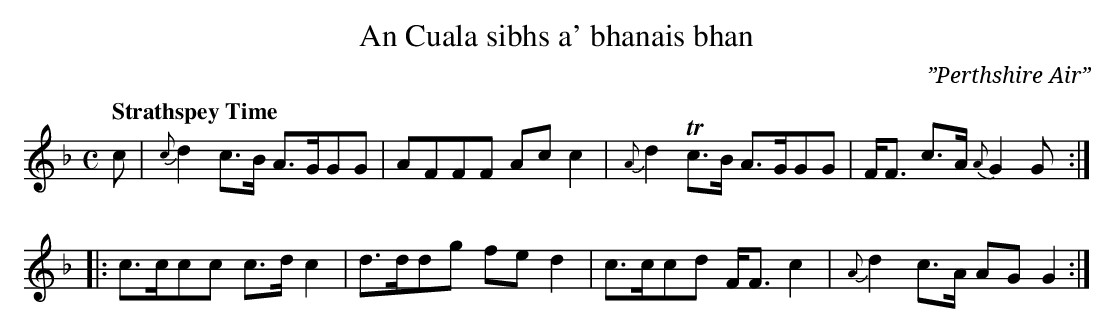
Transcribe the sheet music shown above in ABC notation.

X:1
T:Cuala sibhs a' bhanais bhan, An
M:C
L:1/8
Q:"Strathspey Time"
O:”Perthshire Air”
K:Gdor
c|{c}d2 c>B A>GGG|AFFF Ac c2|{A}d2 Tc>B A>GGG|F<F c>A {A}G2G:|
|:c>ccc c>d c2|d>ddg fe d2|c>ccd F<F c2|{A}d2 c>A AG G2:|
